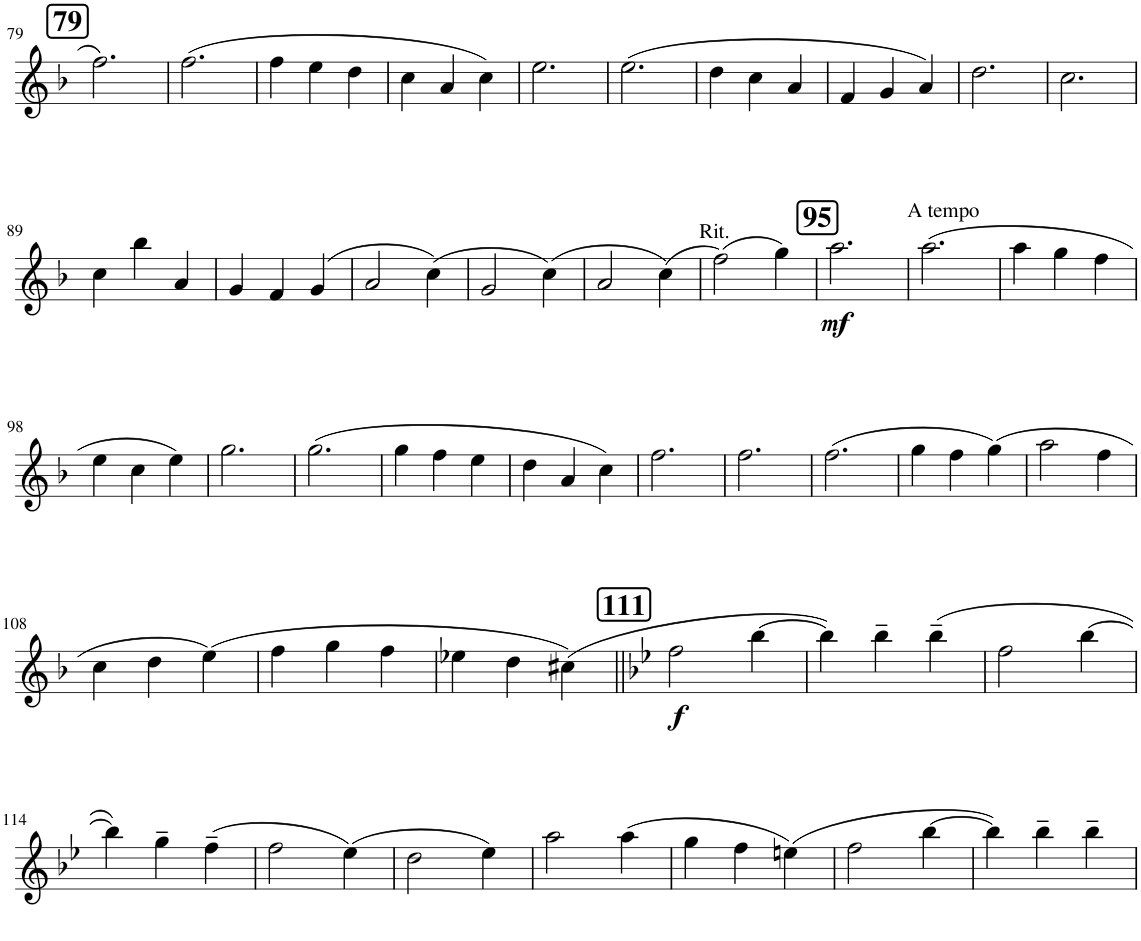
**kern	**dynam
*part1	*part1
*staff1	*staff1
*I"Tenor Saxophone	*
*I'Ten. Sax.	*
!!LO:PB:g=z
*clefG2	*
*Trd8c14	*
*k[b-]	*
*M3/4	*
!!LO:REH:place=s1:a:B:cj:fs=14:t=79
=79	=79
2.ff\	.
=80	=80
(2.ff\	.
=81	=81
4ff\	.
4ee\	.
4dd\	.
=82	=82
4cc\	.
4a/	.
4cc\)	.
=83	=83
2.ee\	.
=84	=84
(2.ee\	.
=85	=85
4dd\	.
4cc\	.
4a/	.
=86	=86
4f/	.
4g/	.
4a/)	.
=87	=87
2.dd\	.
=88	=88
(2.cc\	.
!!LO:LB:g=z
=89	=89
4cc\	.
4bb-\	.
4a/	.
=90	=90
4g/	.
4f/	.
(4g/)	.
=91	=91
2a/	.
(4cc\)	.
=92	=92
2g/	.
(4cc\)	.
=93	=93
2a/	.
(4cc\)	.
!LO:TX:a:t=Rit.	!
=94	=94
(2ff\)	.
4gg\)	.
!!LO:REH:place=s1:a:B:cj:fs=14:t=95
=95	=95
!	!LO:DY:b
2.aa\	mf
!LO:TX:a:t=A tempo	!
=96	=96
(2.aa\	.
=97	=97
4aa\	.
4gg\	.
4ff\	.
!!LO:LB:g=z
=98	=98
4ee\	.
4cc\	.
4ee\)	.
=99	=99
2.gg\	.
=100	=100
(2.gg\	.
=101	=101
4gg\	.
4ff\	.
4ee\	.
=102	=102
4dd\	.
4a/	.
4cc\)	.
=103	=103
2.ff\	.
=104	=104
2.ff\	.
=105	=105
(2.ff\	.
=106	=106
4gg\	.
4ff\	.
(4gg\)	.
=107	=107
2aa\	.
4ff\	.
!!LO:LB:g=z
=108	=108
4cc\	.
4dd\	.
(4ee\)	.
=109	=109
4ff\	.
4gg\	.
4ff\	.
=110	=110
4ee-X\	.
4dd\	.
(4cc#X\)	.
!!LO:REH:place=s1:a:B:cj:fs=14:t=111
=111||	=111||
*k[b-e-]	*
!	!LO:DY:b
2ff\	f
[4bb-\	.
=112	=112
4bb-\])	.
4bb-~\	.
(4bb-~\	.
=113	=113
2ff\	.
[4bb-\	.
!!LO:LB:g=z
=114	=114
4bb-\])	.
4gg~\	.
(4ff~\	.
=115	=115
2ff\	.
(4ee-\)	.
=116	=116
2dd\	.
4ee-\)	.
=117	=117
2aa\	.
(4aa\	.
=118	=118
4gg\	.
4ff\	.
(4een\)	.
=119	=119
2ff\	.
[4bb-\	.
=120	=120
4bb-\])	.
4bb-~\	.
4bb-~\	.
=	=
*-	*-
